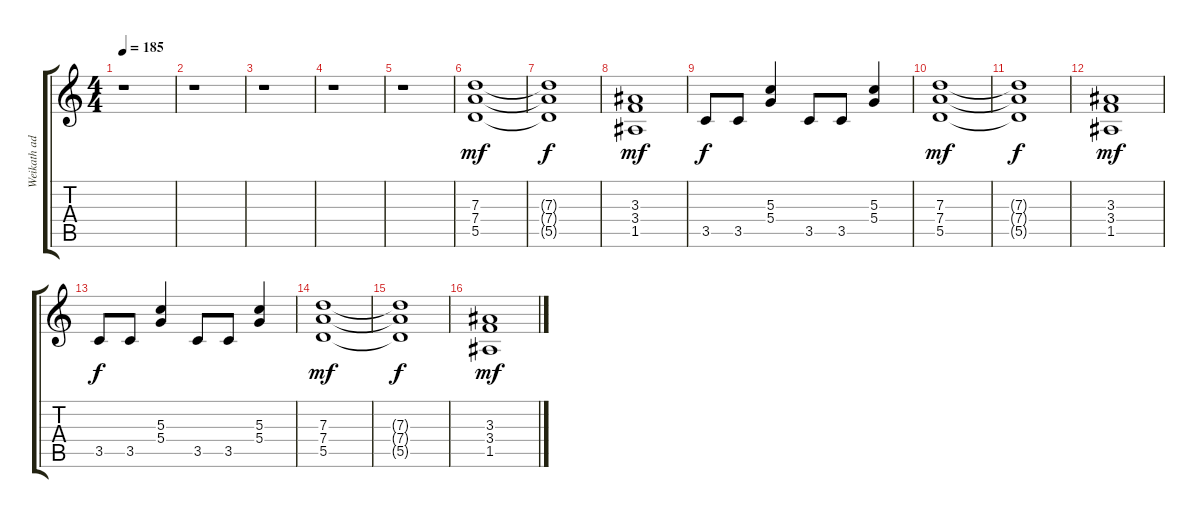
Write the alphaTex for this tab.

\track ("Weikath adicional" "Weikath ad") {instrument overdrivenguitar}
\staff {score tabs}
\tuning (E4 B3 G3 D3 A2 E2) {hide}
\ts (4 4)
\tempo 185
\clef g2
\ks c
r.1{dy f} |
r.1 |
r.1 |
r.1 |
r.1 |
(7.3 7.4 5.5).1{dy mf} |
(7.3{t} 7.4{t} 5.5{t}).1{dy f} |
(3.3 3.4 1.5).1{dy mf} |
3.5.8{dy f} 3.5.8 (5.3 5.4).4 3.5.8 3.5.8 (5.3 5.4).4 |
(7.3 7.4 5.5).1{dy mf} |
(7.3{t} 7.4{t} 5.5{t}).1{dy f} |
(3.3 3.4 1.5).1{dy mf} |
3.5.8{dy f} 3.5.8 (5.3 5.4).4 3.5.8 3.5.8 (5.3 5.4).4 |
(7.3 7.4 5.5).1{dy mf} |
(7.3{t} 7.4{t} 5.5{t}).1{dy f} |
(3.3 3.4 1.5).1{dy mf}
